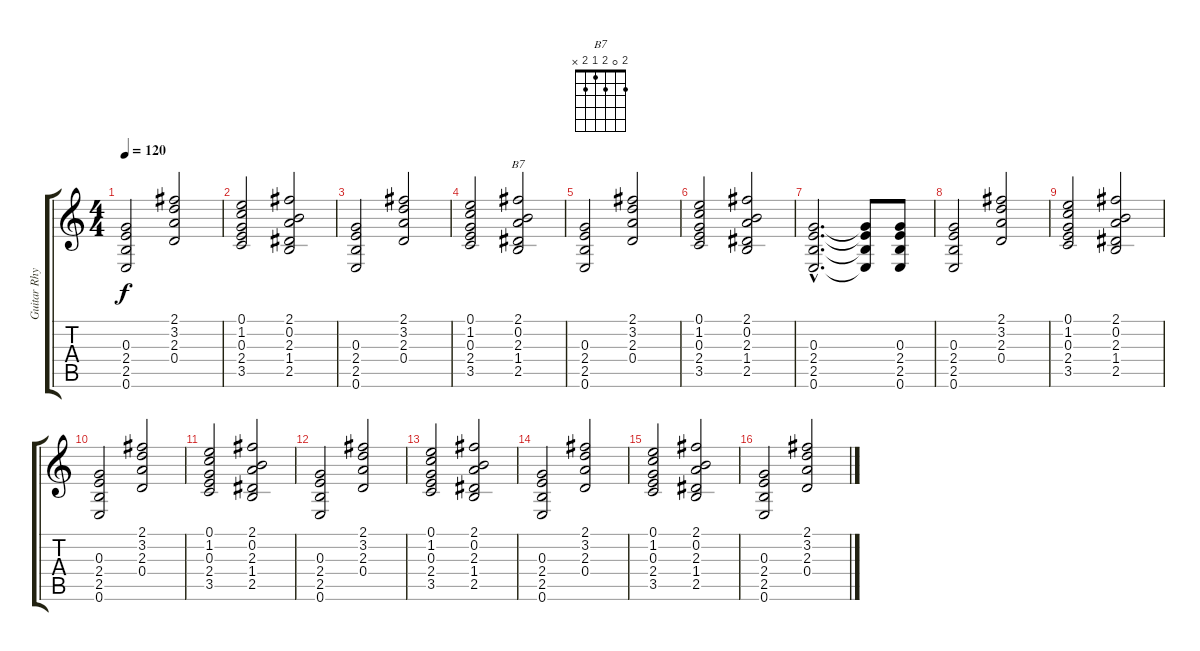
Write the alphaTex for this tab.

\track ("Guitar Rhythm 4" "Guitar Rhy") {instrument acousticguitarnylon}
\staff {score tabs}
\tuning (E4 B3 G3 D3 A2 E2) {hide}
\chord ("B7" 2 0 2 1 2 x)
\ts (4 4)
\tempo 120
\clef g2
\ks c
(0.3 2.4 2.5 0.6).2{dy f instrument acousticguitarnylon} (2.1 3.2 2.3 0.4).2 |
(0.1 1.2 0.3 2.4 3.5).2 (2.1 0.2 2.3 1.4 2.5).2 |
(0.3 2.4 2.5 0.6).2 (2.1 3.2 2.3 0.4).2 |
(0.1 1.2 0.3 2.4 3.5).2 (2.1 0.2 2.3 1.4 2.5).2{ch "B7"} |
(0.3 2.4 2.5 0.6).2 (2.1 3.2 2.3 0.4).2 |
(0.1 1.2 0.3 2.4 3.5).2 (2.1 0.2 2.3 1.4 2.5).2 |
(0.3{hac} 2.4{hac} 2.5{hac} 0.6{hac}).2{d} (0.3{t} 2.4{t} 2.5{t} 0.6{t}).8 (0.3 2.4 2.5 0.6).8 |
(0.3 2.4 2.5 0.6).2 (2.1 3.2 2.3 0.4).2 |
(0.1 1.2 0.3 2.4 3.5).2 (2.1 0.2 2.3 1.4 2.5).2 |
(0.3 2.4 2.5 0.6).2 (2.1 3.2 2.3 0.4).2 |
(0.1 1.2 0.3 2.4 3.5).2 (2.1 0.2 2.3 1.4 2.5).2 |
(0.3 2.4 2.5 0.6).2 (2.1 3.2 2.3 0.4).2 |
(0.1 1.2 0.3 2.4 3.5).2 (2.1 0.2 2.3 1.4 2.5).2 |
(0.3 2.4 2.5 0.6).2 (2.1 3.2 2.3 0.4).2 |
(0.1 1.2 0.3 2.4 3.5).2 (2.1 0.2 2.3 1.4 2.5).2 |
(0.3 2.4 2.5 0.6).2 (2.1 3.2 2.3 0.4).2
